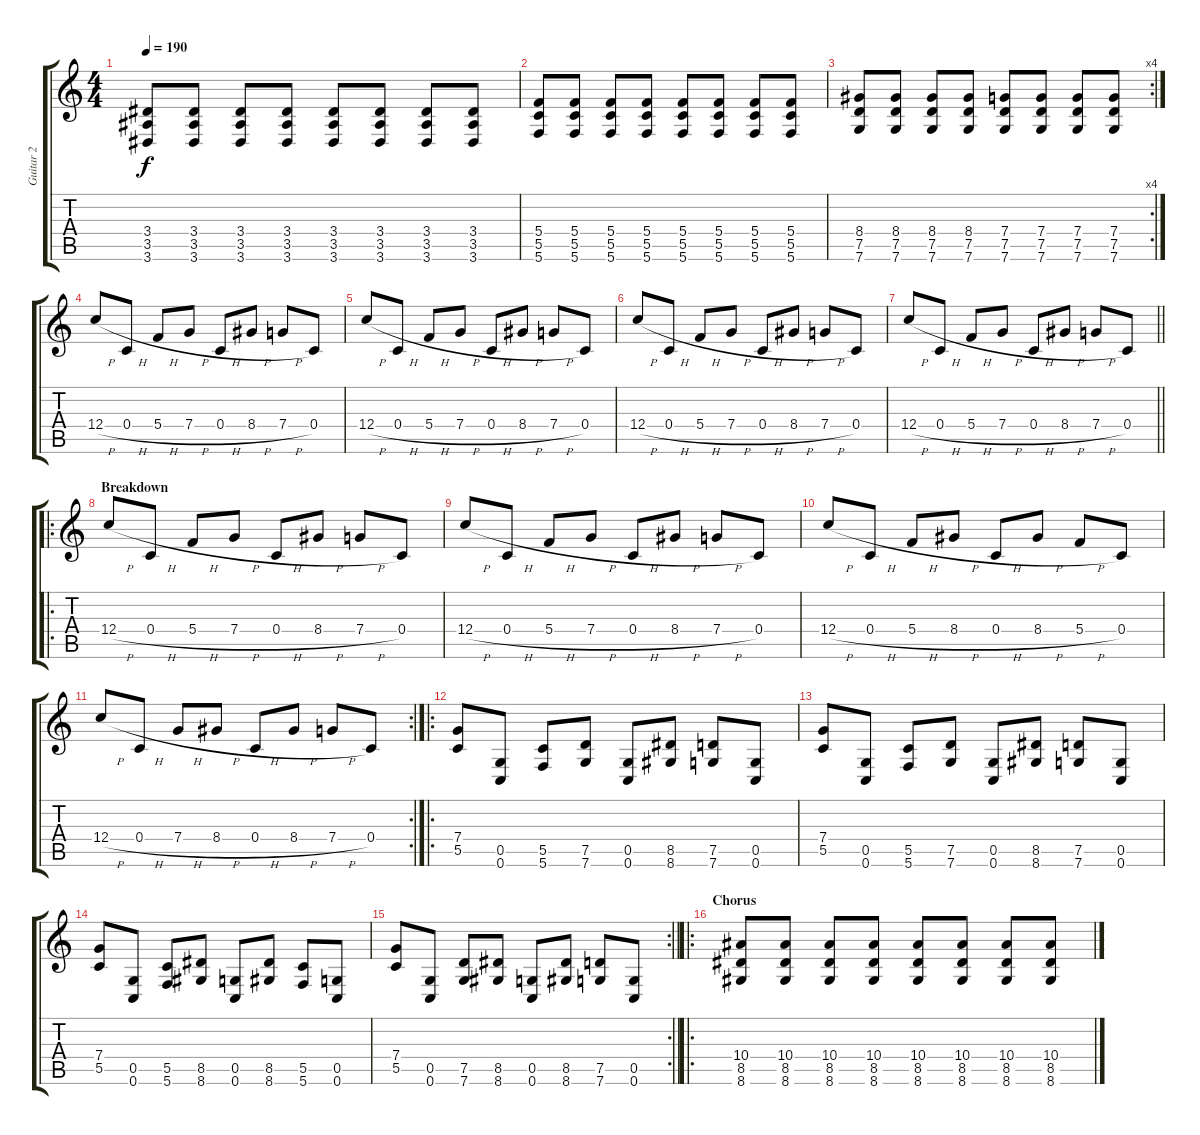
\track ("Guitar 2" "Guitar 2") {instrument distortionguitar}
\staff {score tabs}
\tuning (D4 A3 F3 C3 G2 C2) {hide}
\ts (4 4)
\tempo 190
\clef g2
\ks c
(3.4 3.5 3.6).8{dy f} (3.4 3.5 3.6).8 (3.4 3.5 3.6).8 (3.4 3.5 3.6).8 (3.4 3.5 3.6).8 (3.4 3.5 3.6).8 (3.4 3.5 3.6).8 (3.4 3.5 3.6).8 |
(5.4 5.5 5.6).8 (5.4 5.5 5.6).8 (5.4 5.5 5.6).8 (5.4 5.5 5.6).8 (5.4 5.5 5.6).8 (5.4 5.5 5.6).8 (5.4 5.5 5.6).8 (5.4 5.5 5.6).8 |
\rc 4
(8.4 7.5 7.6).8 (8.4 7.5 7.6).8 (8.4 7.5 7.6).8 (8.4 7.5 7.6).8 (7.4 7.5 7.6).8 (7.4 7.5 7.6).8 (7.4 7.5 7.6).8 (7.4 7.5 7.6).8 |
12.4{h}.8 0.4{h}.8 5.4{h}.8 7.4{h}.8 0.4{h}.8 8.4{h}.8 7.4{h}.8 0.4.8 |
12.4{h}.8 0.4{h}.8 5.4{h}.8 7.4{h}.8 0.4{h}.8 8.4{h}.8 7.4{h}.8 0.4.8 |
12.4{h}.8 0.4{h}.8 5.4{h}.8 7.4{h}.8 0.4{h}.8 8.4{h}.8 7.4{h}.8 0.4.8 |
\barLineRight lightlight
12.4{h}.8 0.4{h}.8 5.4{h}.8 7.4{h}.8 0.4{h}.8 8.4{h}.8 7.4{h}.8 0.4.8 |
\ro
\section ("" "Breakdown")
12.4{h}.8 0.4{h}.8 5.4{h}.8 7.4{h}.8 0.4{h}.8 8.4{h}.8 7.4{h}.8 0.4.8 |
12.4{h}.8 0.4{h}.8 5.4{h}.8 7.4{h}.8 0.4{h}.8 8.4{h}.8 7.4{h}.8 0.4.8 |
12.4{h}.8 0.4{h}.8 5.4{h}.8 8.4{h}.8 0.4{h}.8 8.4{h}.8 5.4{h}.8 0.4.8 |
\rc 2
12.4{h}.8 0.4{h}.8 7.4{h}.8 8.4{h}.8 0.4{h}.8 8.4{h}.8 7.4{h}.8 0.4.8 |
\ro
(7.4 5.5).8 (0.5 0.6).8 (5.5 5.6).8 (7.5 7.6).8 (0.5 0.6).8 (8.5 8.6).8 (7.5 7.6).8 (0.5 0.6).8 |
(7.4 5.5).8 (0.5 0.6).8 (5.5 5.6).8 (7.5 7.6).8 (0.5 0.6).8 (8.5 8.6).8 (7.5 7.6).8 (0.5 0.6).8 |
(7.4 5.5).8 (0.5 0.6).8 (5.5 5.6).8 (8.5 8.6).8 (0.5 0.6).8 (8.5 8.6).8 (5.5 5.6).8 (0.5 0.6).8 |
\rc 2
\barLineRight lightlight
(7.4 5.5).8 (0.5 0.6).8 (7.5 7.6).8 (8.5 8.6).8 (0.5 0.6).8 (8.5 8.6).8 (7.5 7.6).8 (0.5 0.6).8 |
\ro
\section ("" "Chorus")
(10.4 8.5 8.6).8 (10.4 8.5 8.6).8 (10.4 8.5 8.6).8 (10.4 8.5 8.6).8 (10.4 8.5 8.6).8 (10.4 8.5 8.6).8 (10.4 8.5 8.6).8 (10.4 8.5 8.6).8
